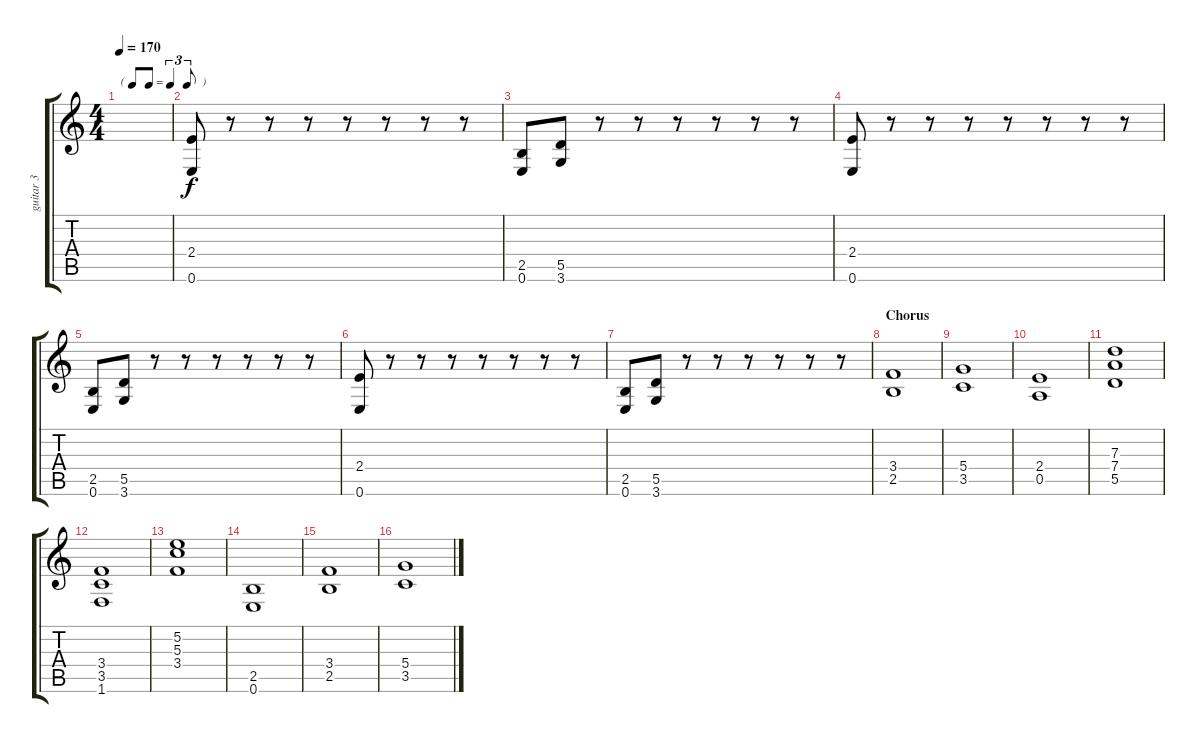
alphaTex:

\track ("guitar 3" "guitar 3") {instrument distortionguitar}
\staff {score tabs}
\tuning (E4 B3 G3 D3 A2 E2) {hide}
\ts (4 4)
\tf triplet8th
\tempo 170
\clef g2
\ks c
|
(2.4 0.6).8 r.8 r.8 r.8 r.8 r.8 r.8 r.8 |
(2.5 0.6).8 (5.5 3.6).8 r.8 r.8 r.8 r.8 r.8 r.8 |
(2.4 0.6).8 r.8 r.8 r.8 r.8 r.8 r.8 r.8 |
(2.5 0.6).8 (5.5 3.6).8 r.8 r.8 r.8 r.8 r.8 r.8 |
(2.4 0.6).8 r.8 r.8 r.8 r.8 r.8 r.8 r.8 |
(2.5 0.6).8 (5.5 3.6).8 r.8 r.8 r.8 r.8 r.8 r.8 |
\section ("" "Chorus")
(3.4 2.5).1 |
(5.4 3.5).1 |
(2.4 0.5).1 |
(7.3 7.4 5.5).1 |
(3.4 3.5 1.6).1 |
(5.2 5.3 3.4).1 |
(2.5 0.6).1 |
(3.4 2.5).1 |
(5.4 3.5).1
